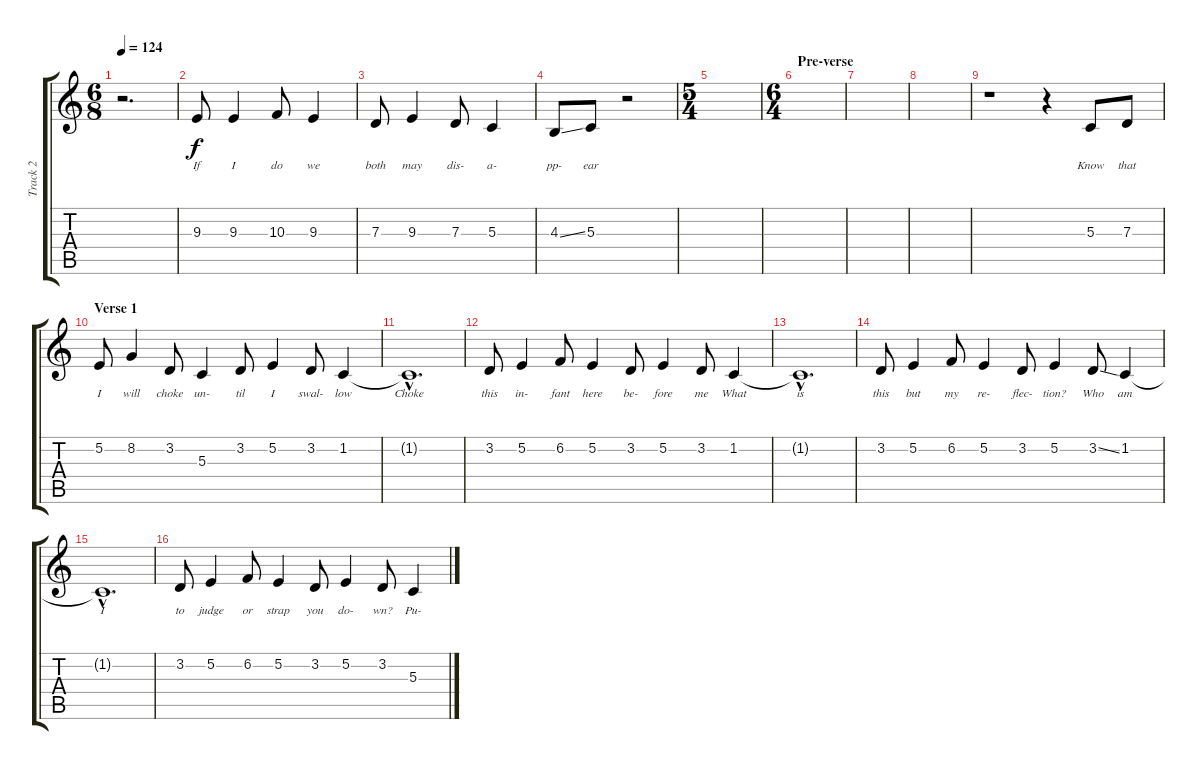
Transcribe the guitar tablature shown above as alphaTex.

\track ("Track 2" "Track 2") {instrument cello}
\staff {score tabs}
\tuning (E4 B3 G3 D3 A2 E2) {hide}
\ts (6 8)
\tempo 124
\clef g2
\ks c
r.2{d dy f} |
9.3.8{lyrics (0 "If") lyrics (1 "") lyrics (2 "") lyrics (3 "") lyrics (4 "")} 9.3.4{lyrics (0 "I") lyrics (1 "") lyrics (2 "") lyrics (3 "") lyrics (4 "")} 10.3.8{lyrics (0 "do") lyrics (1 "") lyrics (2 "") lyrics (3 "") lyrics (4 "")} 9.3.4{lyrics (0 "we") lyrics (1 "") lyrics (2 "") lyrics (3 "") lyrics (4 "")} |
7.3.8{lyrics (0 "both") lyrics (1 "") lyrics (2 "") lyrics (3 "") lyrics (4 "")} 9.3.4{lyrics (0 "may") lyrics (1 "") lyrics (2 "") lyrics (3 "") lyrics (4 "")} 7.3.8{lyrics (0 "dis-") lyrics (1 "") lyrics (2 "") lyrics (3 "") lyrics (4 "")} 5.3.4{lyrics (0 "a-") lyrics (1 "") lyrics (2 "") lyrics (3 "") lyrics (4 "")} |
4.3{ss}.8{lyrics (0 "pp-") lyrics (1 "") lyrics (2 "") lyrics (3 "") lyrics (4 "")} 5.3.8{lyrics (0 "ear") lyrics (1 "") lyrics (2 "") lyrics (3 "") lyrics (4 "")} r.2 |
\ts (5 4)
|
\ts (6 4)
\section ("" "Pre-verse")
|
|
|
r.1 r.4 5.3.8{lyrics (0 "Know") lyrics (1 "") lyrics (2 "") lyrics (3 "") lyrics (4 "")} 7.3.8{lyrics (0 "that") lyrics (1 "") lyrics (2 "") lyrics (3 "") lyrics (4 "")} |
\section ("" "Verse 1")
5.2.8{lyrics (0 "I") lyrics (1 "") lyrics (2 "") lyrics (3 "") lyrics (4 "")} 8.2.4{lyrics (0 "will") lyrics (1 "") lyrics (2 "") lyrics (3 "") lyrics (4 "")} 3.2.8{lyrics (0 "choke") lyrics (1 "") lyrics (2 "") lyrics (3 "") lyrics (4 "")} 5.3.4{lyrics (0 "un-") lyrics (1 "") lyrics (2 "") lyrics (3 "") lyrics (4 "")} 3.2.8{lyrics (0 "til") lyrics (1 "") lyrics (2 "") lyrics (3 "") lyrics (4 "")} 5.2.4{lyrics (0 "I") lyrics (1 "") lyrics (2 "") lyrics (3 "") lyrics (4 "")} 3.2.8{lyrics (0 "swal-") lyrics (1 "") lyrics (2 "") lyrics (3 "") lyrics (4 "")} 1.2.4{lyrics (0 "low") lyrics (1 "") lyrics (2 "") lyrics (3 "") lyrics (4 "")} |
1.2{hac t}.1{d lyrics (0 "Choke") lyrics (1 "") lyrics (2 "") lyrics (3 "") lyrics (4 "") volume 0} |
3.2.8{lyrics (0 "this") lyrics (1 "") lyrics (2 "") lyrics (3 "") lyrics (4 "") volume 11} 5.2.4{lyrics (0 "in-") lyrics (1 "") lyrics (2 "") lyrics (3 "") lyrics (4 "")} 6.2.8{lyrics (0 "fant") lyrics (1 "") lyrics (2 "") lyrics (3 "") lyrics (4 "")} 5.2.4{lyrics (0 "here") lyrics (1 "") lyrics (2 "") lyrics (3 "") lyrics (4 "")} 3.2.8{lyrics (0 "be-") lyrics (1 "") lyrics (2 "") lyrics (3 "") lyrics (4 "")} 5.2.4{lyrics (0 "fore") lyrics (1 "") lyrics (2 "") lyrics (3 "") lyrics (4 "")} 3.2.8{lyrics (0 "me") lyrics (1 "") lyrics (2 "") lyrics (3 "") lyrics (4 "")} 1.2.4{lyrics (0 "What") lyrics (1 "") lyrics (2 "") lyrics (3 "") lyrics (4 "")} |
1.2{hac t}.1{d lyrics (0 "is") lyrics (1 "") lyrics (2 "") lyrics (3 "") lyrics (4 "") volume 0} |
3.2.8{lyrics (0 "this") lyrics (1 "") lyrics (2 "") lyrics (3 "") lyrics (4 "") volume 11} 5.2.4{lyrics (0 "but") lyrics (1 "") lyrics (2 "") lyrics (3 "") lyrics (4 "")} 6.2.8{lyrics (0 "my") lyrics (1 "") lyrics (2 "") lyrics (3 "") lyrics (4 "")} 5.2.4{lyrics (0 "re-") lyrics (1 "") lyrics (2 "") lyrics (3 "") lyrics (4 "")} 3.2.8{lyrics (0 "flec-") lyrics (1 "") lyrics (2 "") lyrics (3 "") lyrics (4 "")} 5.2.4{lyrics (0 "tion?") lyrics (1 "") lyrics (2 "") lyrics (3 "") lyrics (4 "")} 3.2{ss}.8{lyrics (0 "Who") lyrics (1 "") lyrics (2 "") lyrics (3 "") lyrics (4 "")} 1.2.4{lyrics (0 "am") lyrics (1 "") lyrics (2 "") lyrics (3 "") lyrics (4 "")} |
1.2{hac t}.1{d lyrics (0 "I") lyrics (1 "") lyrics (2 "") lyrics (3 "") lyrics (4 "") volume 0} |
3.2.8{lyrics (0 "to") lyrics (1 "") lyrics (2 "") lyrics (3 "") lyrics (4 "") volume 11} 5.2.4{lyrics (0 "judge") lyrics (1 "") lyrics (2 "") lyrics (3 "") lyrics (4 "")} 6.2.8{lyrics (0 "or") lyrics (1 "") lyrics (2 "") lyrics (3 "") lyrics (4 "")} 5.2.4{lyrics (0 "strap") lyrics (1 "") lyrics (2 "") lyrics (3 "") lyrics (4 "")} 3.2.8{lyrics (0 "you") lyrics (1 "") lyrics (2 "") lyrics (3 "") lyrics (4 "")} 5.2.4{lyrics (0 "do-") lyrics (1 "") lyrics (2 "") lyrics (3 "") lyrics (4 "")} 3.2.8{lyrics (0 "wn?") lyrics (1 "") lyrics (2 "") lyrics (3 "") lyrics (4 "")} 5.3.4{lyrics (0 "Pu-") lyrics (1 "") lyrics (2 "") lyrics (3 "") lyrics (4 "")}
